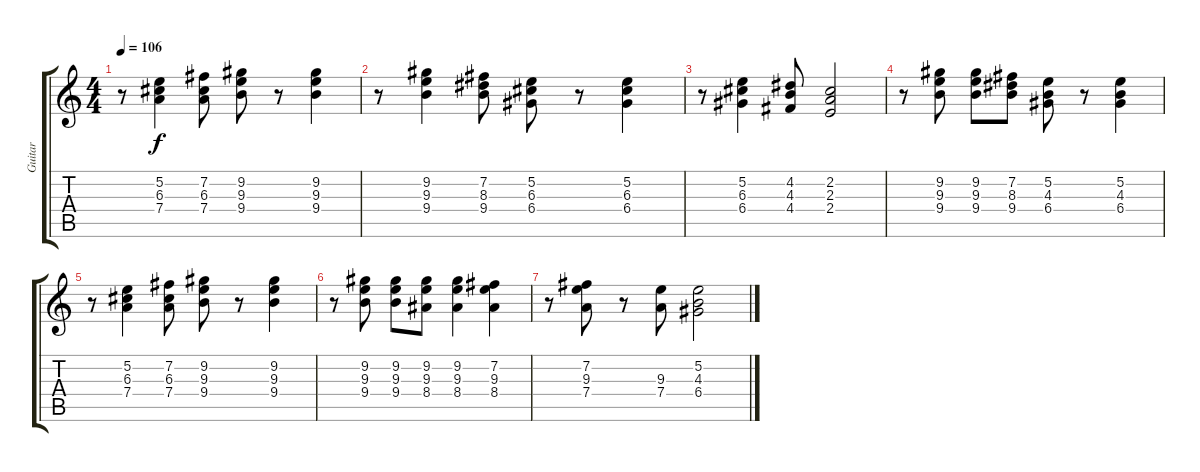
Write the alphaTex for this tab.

\track ("Guitar" "Guitar") {instrument electricguitarclean}
\staff {score tabs}
\tuning (E4 B3 G3 D3 A2 E2) {hide}
\ts (4 4)
\tempo 106
\clef g2
\ks c
r.8{dy f} (5.2 6.3 7.4).4 (7.2 6.3 7.4).8 (9.2 9.3 9.4).8 r.8 (9.2 9.3 9.4).4 |
r.8 (9.2 9.3 9.4).4 (7.2 8.3 9.4).8 (5.2 6.3 6.4).8 r.8 (5.2 6.3 6.4).4 |
r.8 (5.2 6.3 6.4).4 (4.2 4.3 4.4).8 (2.2 2.3 2.4).2 |
r.8 (9.2 9.3 9.4).8 (9.2 9.3 9.4).8 (7.2 8.3 9.4).8 (5.2 4.3 6.4).8 r.8 (5.2 4.3 6.4).4 |
r.8 (5.2 6.3 7.4).4 (7.2 6.3 7.4).8 (9.2 9.3 9.4).8 r.8 (9.2 9.3 9.4).4 |
r.8 (9.2 9.3 9.4).8 (9.2 9.3 9.4).8 (9.2 9.3 8.4).8 (9.2 9.3 8.4).4 (7.2 9.3 8.4).4 |
r.8 (7.2 9.3 7.4).8 r.8 (9.3 7.4).8 (5.2 4.3 6.4).2
